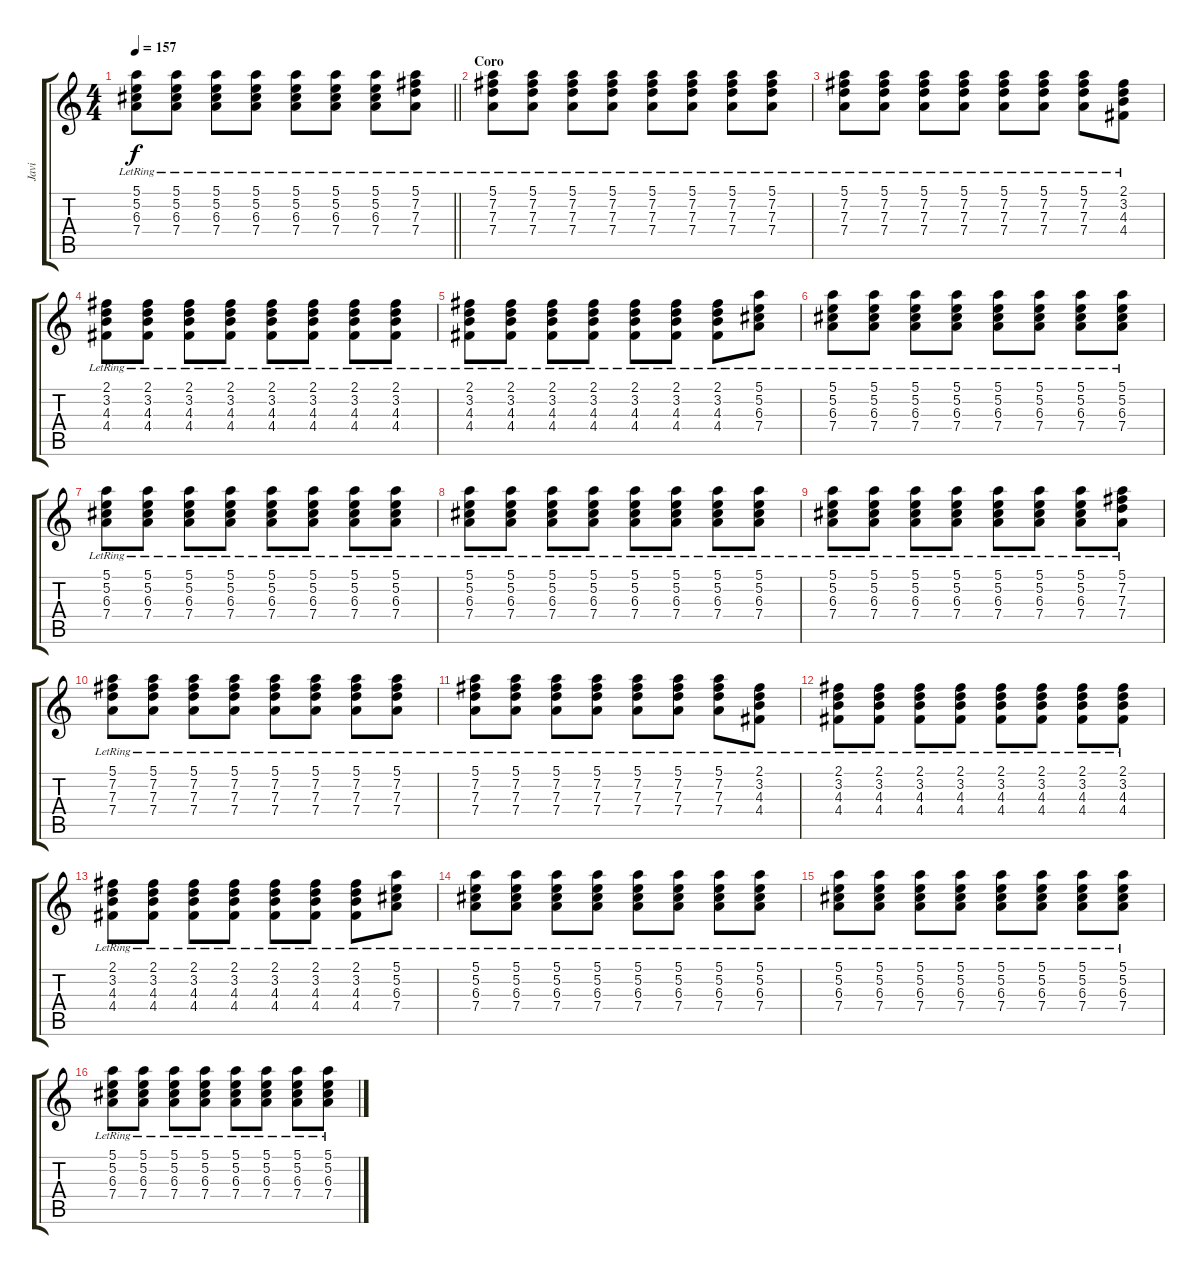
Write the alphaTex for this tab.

\track ("Javi" "Javi") {instrument acousticguitarsteel}
\staff {score tabs}
\tuning (E4 B3 G3 D3 A2 E2) {hide}
\ts (4 4)
\tempo 157
\clef g2
\barLineRight lightlight
\ks c
(5.1{lr} 5.2{lr} 6.3{lr} 7.4{lr}).8{dy f} (5.1{lr} 5.2{lr} 6.3{lr} 7.4{lr}).8 (5.1{lr} 5.2{lr} 6.3{lr} 7.4{lr}).8 (5.1{lr} 5.2{lr} 6.3{lr} 7.4{lr}).8 (5.1{lr} 5.2{lr} 6.3{lr} 7.4{lr}).8 (5.1{lr} 5.2{lr} 6.3{lr} 7.4{lr}).8 (5.1{lr} 5.2{lr} 6.3{lr} 7.4{lr}).8 (5.1{lr} 7.2{lr} 7.3{lr} 7.4{lr}).8 |
\section ("" "Coro")
(5.1{lr} 7.2{lr} 7.3{lr} 7.4{lr}).8 (5.1{lr} 7.2{lr} 7.3{lr} 7.4{lr}).8 (5.1{lr} 7.2{lr} 7.3{lr} 7.4{lr}).8 (5.1{lr} 7.2{lr} 7.3{lr} 7.4{lr}).8 (5.1{lr} 7.2{lr} 7.3{lr} 7.4{lr}).8 (5.1{lr} 7.2{lr} 7.3{lr} 7.4{lr}).8 (5.1{lr} 7.2{lr} 7.3{lr} 7.4{lr}).8 (5.1{lr} 7.2{lr} 7.3{lr} 7.4{lr}).8 |
(5.1{lr} 7.2{lr} 7.3{lr} 7.4{lr}).8 (5.1{lr} 7.2{lr} 7.3{lr} 7.4{lr}).8 (5.1{lr} 7.2{lr} 7.3{lr} 7.4{lr}).8 (5.1{lr} 7.2{lr} 7.3{lr} 7.4{lr}).8 (5.1{lr} 7.2{lr} 7.3{lr} 7.4{lr}).8 (5.1{lr} 7.2{lr} 7.3{lr} 7.4{lr}).8 (5.1{lr} 7.2{lr} 7.3{lr} 7.4{lr}).8 (2.1{lr} 3.2{lr} 4.3{lr} 4.4{lr}).8 |
(2.1{lr} 3.2{lr} 4.3{lr} 4.4{lr}).8 (2.1{lr} 3.2{lr} 4.3{lr} 4.4{lr}).8 (2.1{lr} 3.2{lr} 4.3{lr} 4.4{lr}).8 (2.1{lr} 3.2{lr} 4.3{lr} 4.4{lr}).8 (2.1{lr} 3.2{lr} 4.3{lr} 4.4{lr}).8 (2.1{lr} 3.2{lr} 4.3{lr} 4.4{lr}).8 (2.1{lr} 3.2{lr} 4.3{lr} 4.4{lr}).8 (2.1{lr} 3.2{lr} 4.3{lr} 4.4{lr}).8 |
(2.1{lr} 3.2{lr} 4.3{lr} 4.4{lr}).8 (2.1{lr} 3.2{lr} 4.3{lr} 4.4{lr}).8 (2.1{lr} 3.2{lr} 4.3{lr} 4.4{lr}).8 (2.1{lr} 3.2{lr} 4.3{lr} 4.4{lr}).8 (2.1{lr} 3.2{lr} 4.3{lr} 4.4{lr}).8 (2.1{lr} 3.2{lr} 4.3{lr} 4.4{lr}).8 (2.1{lr} 3.2{lr} 4.3{lr} 4.4{lr}).8 (5.1{lr} 5.2{lr} 6.3{lr} 7.4{lr}).8 |
(5.1{lr} 5.2{lr} 6.3{lr} 7.4{lr}).8 (5.1{lr} 5.2{lr} 6.3{lr} 7.4{lr}).8 (5.1{lr} 5.2{lr} 6.3{lr} 7.4{lr}).8 (5.1{lr} 5.2{lr} 6.3{lr} 7.4{lr}).8 (5.1{lr} 5.2{lr} 6.3{lr} 7.4{lr}).8 (5.1{lr} 5.2{lr} 6.3{lr} 7.4{lr}).8 (5.1{lr} 5.2{lr} 6.3{lr} 7.4{lr}).8 (5.1{lr} 5.2{lr} 6.3{lr} 7.4{lr}).8 |
(5.1{lr} 5.2{lr} 6.3{lr} 7.4{lr}).8 (5.1{lr} 5.2{lr} 6.3{lr} 7.4{lr}).8 (5.1{lr} 5.2{lr} 6.3{lr} 7.4{lr}).8 (5.1{lr} 5.2{lr} 6.3{lr} 7.4{lr}).8 (5.1{lr} 5.2{lr} 6.3{lr} 7.4{lr}).8 (5.1{lr} 5.2{lr} 6.3{lr} 7.4{lr}).8 (5.1{lr} 5.2{lr} 6.3{lr} 7.4{lr}).8 (5.1{lr} 5.2{lr} 6.3{lr} 7.4{lr}).8 |
(5.1{lr} 5.2{lr} 6.3{lr} 7.4{lr}).8 (5.1{lr} 5.2{lr} 6.3{lr} 7.4{lr}).8 (5.1{lr} 5.2{lr} 6.3{lr} 7.4{lr}).8 (5.1{lr} 5.2{lr} 6.3{lr} 7.4{lr}).8 (5.1{lr} 5.2{lr} 6.3{lr} 7.4{lr}).8 (5.1{lr} 5.2{lr} 6.3{lr} 7.4{lr}).8 (5.1{lr} 5.2{lr} 6.3{lr} 7.4{lr}).8 (5.1{lr} 5.2{lr} 6.3{lr} 7.4{lr}).8 |
(5.1{lr} 5.2{lr} 6.3{lr} 7.4{lr}).8 (5.1{lr} 5.2{lr} 6.3{lr} 7.4{lr}).8 (5.1{lr} 5.2{lr} 6.3{lr} 7.4{lr}).8 (5.1{lr} 5.2{lr} 6.3{lr} 7.4{lr}).8 (5.1{lr} 5.2{lr} 6.3{lr} 7.4{lr}).8 (5.1{lr} 5.2{lr} 6.3{lr} 7.4{lr}).8 (5.1{lr} 5.2{lr} 6.3{lr} 7.4{lr}).8 (5.1{lr} 7.2{lr} 7.3{lr} 7.4{lr}).8 |
(5.1{lr} 7.2{lr} 7.3{lr} 7.4{lr}).8 (5.1{lr} 7.2{lr} 7.3{lr} 7.4{lr}).8 (5.1{lr} 7.2{lr} 7.3{lr} 7.4{lr}).8 (5.1{lr} 7.2{lr} 7.3{lr} 7.4{lr}).8 (5.1{lr} 7.2{lr} 7.3{lr} 7.4{lr}).8 (5.1{lr} 7.2{lr} 7.3{lr} 7.4{lr}).8 (5.1{lr} 7.2{lr} 7.3{lr} 7.4{lr}).8 (5.1{lr} 7.2{lr} 7.3{lr} 7.4{lr}).8 |
(5.1{lr} 7.2{lr} 7.3{lr} 7.4{lr}).8 (5.1{lr} 7.2{lr} 7.3{lr} 7.4{lr}).8 (5.1{lr} 7.2{lr} 7.3{lr} 7.4{lr}).8 (5.1{lr} 7.2{lr} 7.3{lr} 7.4{lr}).8 (5.1{lr} 7.2{lr} 7.3{lr} 7.4{lr}).8 (5.1{lr} 7.2{lr} 7.3{lr} 7.4{lr}).8 (5.1{lr} 7.2{lr} 7.3{lr} 7.4{lr}).8 (2.1{lr} 3.2{lr} 4.3{lr} 4.4{lr}).8 |
(2.1{lr} 3.2{lr} 4.3{lr} 4.4{lr}).8 (2.1{lr} 3.2{lr} 4.3{lr} 4.4{lr}).8 (2.1{lr} 3.2{lr} 4.3{lr} 4.4{lr}).8 (2.1{lr} 3.2{lr} 4.3{lr} 4.4{lr}).8 (2.1{lr} 3.2{lr} 4.3{lr} 4.4{lr}).8 (2.1{lr} 3.2{lr} 4.3{lr} 4.4{lr}).8 (2.1{lr} 3.2{lr} 4.3{lr} 4.4{lr}).8 (2.1{lr} 3.2{lr} 4.3{lr} 4.4{lr}).8 |
(2.1{lr} 3.2{lr} 4.3{lr} 4.4{lr}).8 (2.1{lr} 3.2{lr} 4.3{lr} 4.4{lr}).8 (2.1{lr} 3.2{lr} 4.3{lr} 4.4{lr}).8 (2.1{lr} 3.2{lr} 4.3{lr} 4.4{lr}).8 (2.1{lr} 3.2{lr} 4.3{lr} 4.4{lr}).8 (2.1{lr} 3.2{lr} 4.3{lr} 4.4{lr}).8 (2.1{lr} 3.2{lr} 4.3{lr} 4.4{lr}).8 (5.1{lr} 5.2{lr} 6.3{lr} 7.4{lr}).8 |
(5.1{lr} 5.2{lr} 6.3{lr} 7.4{lr}).8 (5.1{lr} 5.2{lr} 6.3{lr} 7.4{lr}).8 (5.1{lr} 5.2{lr} 6.3{lr} 7.4{lr}).8 (5.1{lr} 5.2{lr} 6.3{lr} 7.4{lr}).8 (5.1{lr} 5.2{lr} 6.3{lr} 7.4{lr}).8 (5.1{lr} 5.2{lr} 6.3{lr} 7.4{lr}).8 (5.1{lr} 5.2{lr} 6.3{lr} 7.4{lr}).8 (5.1{lr} 5.2{lr} 6.3{lr} 7.4{lr}).8 |
(5.1{lr} 5.2{lr} 6.3{lr} 7.4{lr}).8 (5.1{lr} 5.2{lr} 6.3{lr} 7.4{lr}).8 (5.1{lr} 5.2{lr} 6.3{lr} 7.4{lr}).8 (5.1{lr} 5.2{lr} 6.3{lr} 7.4{lr}).8 (5.1{lr} 5.2{lr} 6.3{lr} 7.4{lr}).8 (5.1{lr} 5.2{lr} 6.3{lr} 7.4{lr}).8 (5.1{lr} 5.2{lr} 6.3{lr} 7.4{lr}).8 (5.1{lr} 5.2{lr} 6.3{lr} 7.4{lr}).8 |
(5.1{lr} 5.2{lr} 6.3{lr} 7.4{lr}).8 (5.1{lr} 5.2{lr} 6.3{lr} 7.4{lr}).8 (5.1{lr} 5.2{lr} 6.3{lr} 7.4{lr}).8 (5.1{lr} 5.2{lr} 6.3{lr} 7.4{lr}).8 (5.1{lr} 5.2{lr} 6.3{lr} 7.4{lr}).8 (5.1{lr} 5.2{lr} 6.3{lr} 7.4{lr}).8 (5.1{lr} 5.2{lr} 6.3{lr} 7.4{lr}).8 (5.1{lr} 5.2{lr} 6.3{lr} 7.4{lr}).8
